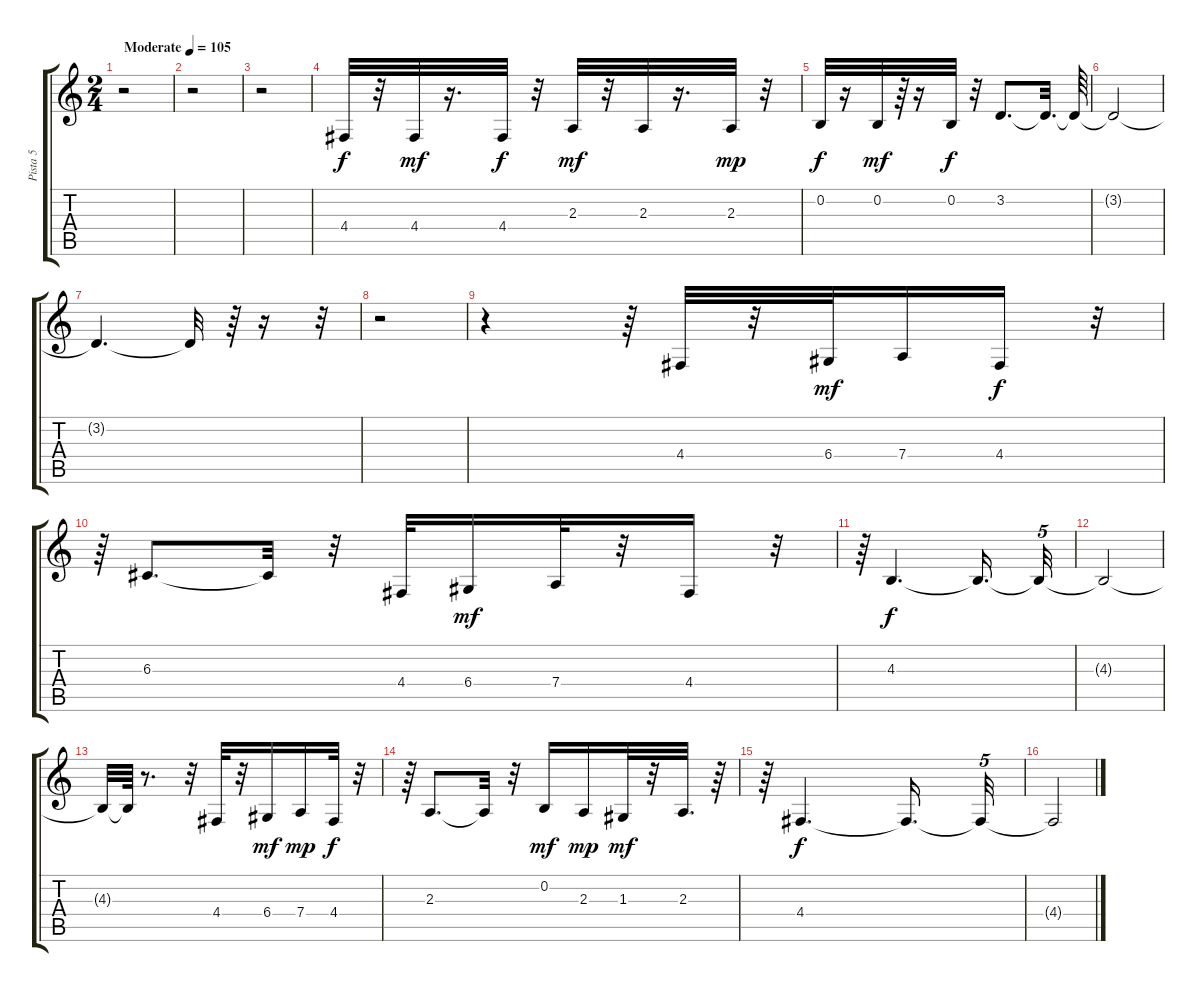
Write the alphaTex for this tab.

\track ("Pista 5" "Pista 5") {instrument trombone}
\staff {score tabs}
\tuning (E4 B3 G3 D3 A2 E2) {hide}
\ts (2 4)
\tempo (105 "Moderate")
\clef g2
\ks c
r.2{dy f instrument trombone} |
r.2 |
r.2 |
4.4.32 r.32 4.4.32{dy mf} r.16{d} 4.4.32{dy f} r.32 2.3.32{dy mf} r.32 2.3.32 r.16{d} 2.3.32{dy mp} r.32 |
0.2.32{dy f} r.16 0.2.32{dy mf} r.64 r.16 0.2.32{dy f} r.32 3.2.8{d} 3.2{t}.32{d} 3.2{t}.64 |
3.2{t}.2 |
3.2{t}.4{d} 3.2{t}.32 r.64 r.16 r.32{tu (5 4)} |
r.2 |
r.4 r.64 4.4.32 r.32 6.4.32{dy mf} 7.4.16 4.4.16{dy f} r.32{tu (5 4)} |
r.64 6.3.8{d} 6.3{t}.32 r.32 4.4.32 6.4.16{dy mf} 7.4.32 r.32 4.4.16 r.32{tu (5 4)} |
r.64 4.3.4{d dy f} 4.3{t}.16{d} 4.3{t}.32{tu (5 4)} |
4.3{t}.2 |
4.3{t}.32 4.3{t}.64 r.8{d} r.32 4.4.32 r.32 6.4.16{dy mf} 7.4.16{dy mp} 4.4.32{dy f} r.32{tu (5 4)} |
r.64 2.3.8{d} 2.3{t}.32 r.32 0.2.16{dy mf} 2.3.16{dy mp} 1.3.32{dy mf} r.32 2.3.32{d} r.64 |
r.64 4.4.4{d dy f} 4.4{t}.16{d} 4.4{t}.32{tu (5 4)} |
4.4{t}.2
